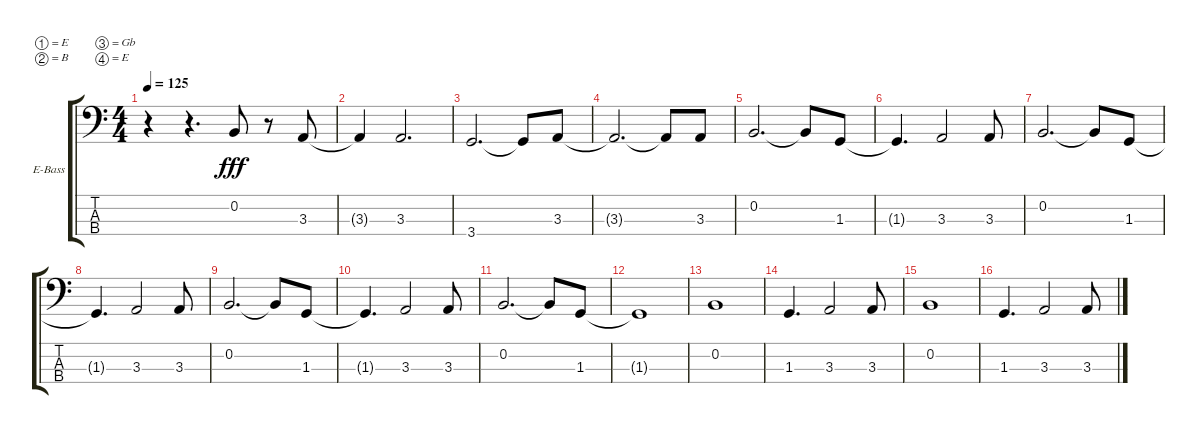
\defaultSystemsLayout 4
\bracketExtendMode groupsimilarinstruments
\firstSystemTrackNameOrientation horizontal
\otherSystemsTrackNameOrientation horizontal
\track ("Electric Bass" "E-Bass") {instrument electricbassfinger}
\staff {score tabs}
\tuning (E2 B1 Gb1 E1)
\ts (4 4)
\tempo 125
\clef f4
\ks c
r.4{dy fff} r.4{d} 0.2.8 r.8 3.3.8 |
3.3{t}.4 3.3.2{d} |
3.4.2{d} 3.4{t}.8 3.3.8 |
3.3{t}.2{d} 3.3{t}.8 3.3.8 |
0.2.2{d} 0.2{t}.8 1.3.8 |
1.3{t}.4{d} 3.3.2 3.3.8 |
0.2.2{d} 0.2{t}.8 1.3.8 |
1.3{t}.4{d} 3.3.2 3.3.8 |
0.2.2{d} 0.2{t}.8 1.3.8 |
1.3{t}.4{d} 3.3.2 3.3.8 |
0.2.2{d} 0.2{t}.8 1.3.8 |
1.3{t}.1 |
0.2.1 |
1.3.4{d} 3.3.2 3.3.8 |
0.2.1 |
1.3.4{d} 3.3.2 3.3.8
